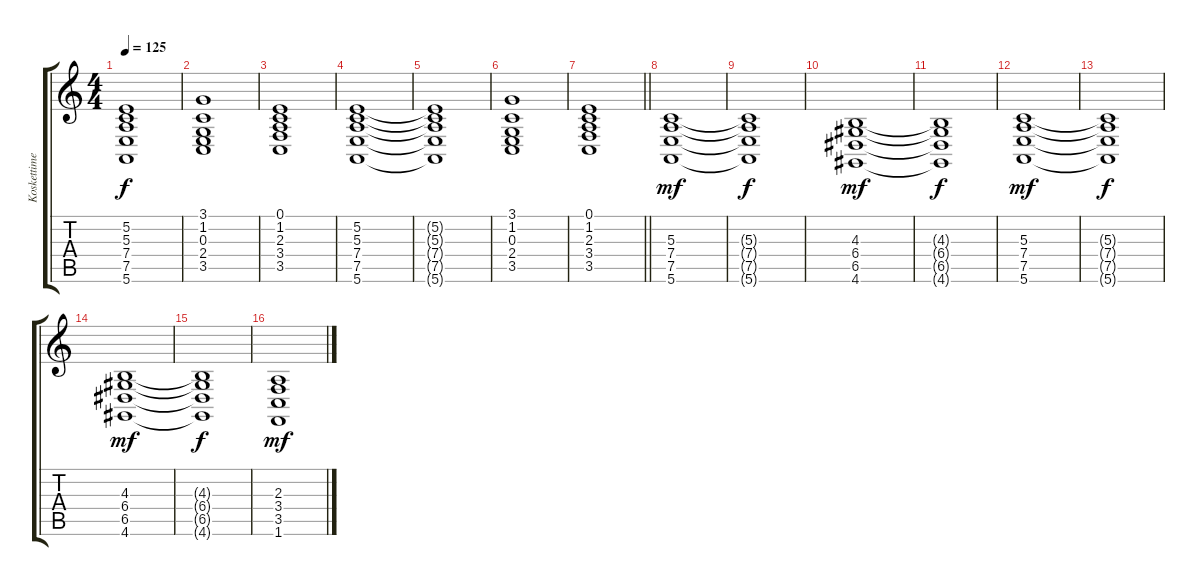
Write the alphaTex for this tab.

\track ("Koskettimet 1" "Koskettime") {instrument orchestralharp}
\staff {score tabs}
\tuning (E4 B3 G3 D3 A2 E2) {hide}
\ts (4 4)
\tempo 125
\clef g2
\ks c
(5.2{t} 5.3{t} 7.4{t} 7.5{t} 5.6{t}).1{dy f} |
(3.1 1.2 0.3 2.4 3.5).1 |
(0.1 1.2 2.3 3.4 3.5).1 |
(5.2 5.3 7.4 7.5 5.6).1 |
(5.2{t} 5.3{t} 7.4{t} 7.5{t} 5.6{t}).1 |
(3.1 1.2 0.3 2.4 3.5).1 |
\barLineRight lightlight
(0.1 1.2 2.3 3.4 3.5).1 |
\section ("" "")
(5.3 7.4 7.5 5.6).1{dy mf volume 4} |
(5.3{t} 7.4{t} 7.5{t} 5.6{t}).1{dy f} |
(4.3 6.4 6.5 4.6).1{dy mf} |
(4.3{t} 6.4{t} 6.5{t} 4.6{t}).1{dy f} |
(5.3 7.4 7.5 5.6).1{dy mf} |
(5.3{t} 7.4{t} 7.5{t} 5.6{t}).1{dy f} |
(4.3 6.4 6.5 4.6).1{dy mf} |
(4.3{t} 6.4{t} 6.5{t} 4.6{t}).1{dy f} |
(2.3 3.4 3.5 1.6).1{dy mf}
